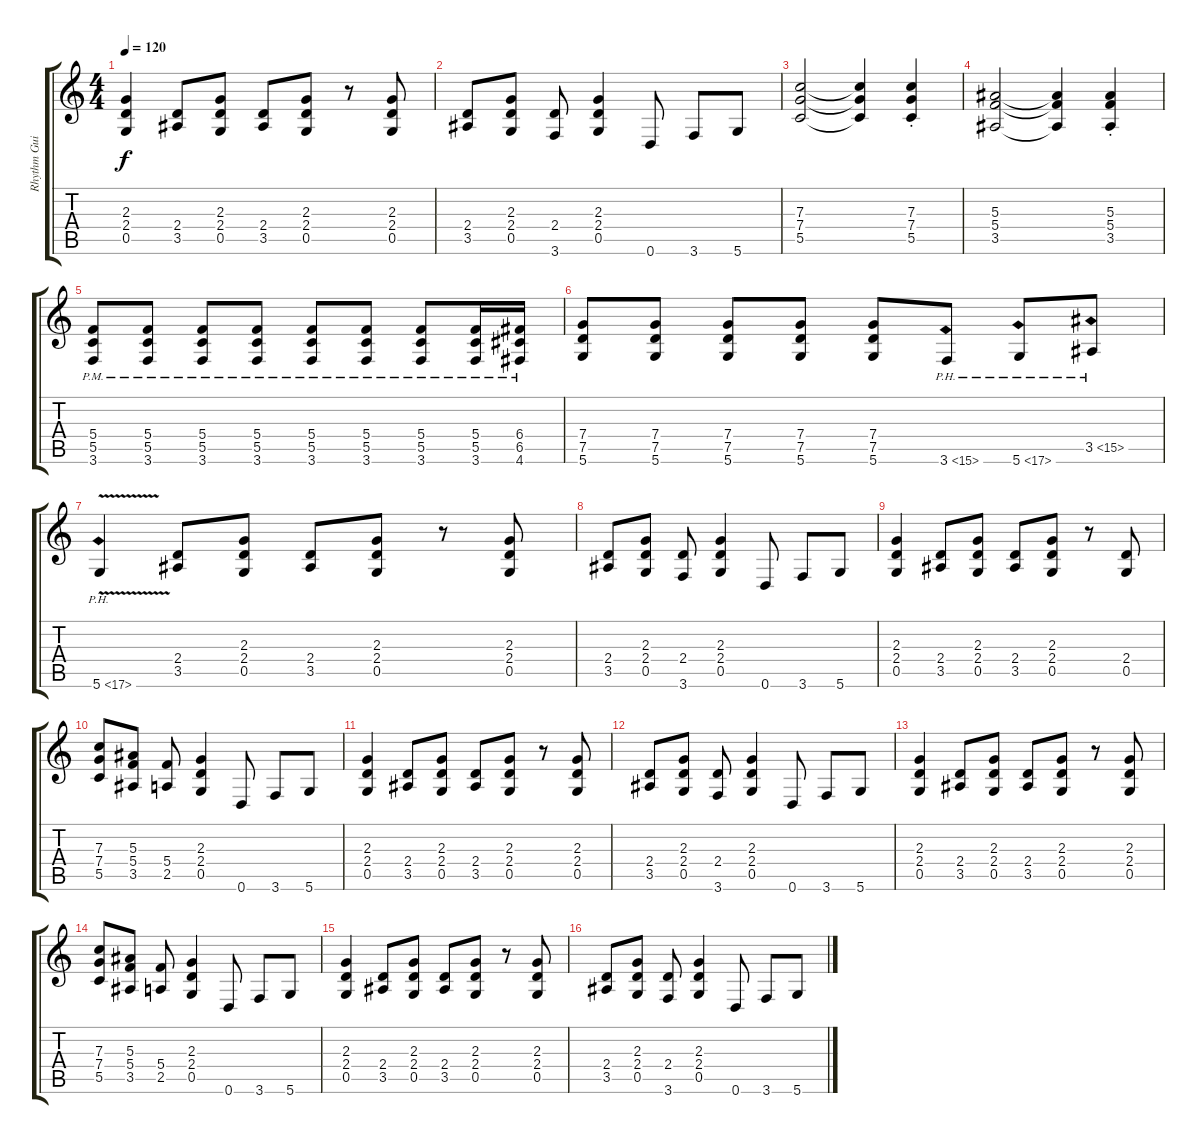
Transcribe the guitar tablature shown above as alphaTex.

\track ("Rhythm Guitar Right" "Rhythm Gui") {instrument overdrivenguitar}
\staff {score tabs}
\tuning (D4 A3 F3 C3 G2 D2) {hide}
\ts (4 4)
\tempo 120
\clef g2
\ks c
(2.3 2.4 0.5).4{dy f} (2.4 3.5).8 (2.3 2.4 0.5).8 (2.4 3.5).8 (2.3 2.4 0.5).8 r.8 (2.3 2.4 0.5).8 |
(2.4 3.5).8 (2.3 2.4 0.5).8 (2.4 3.6).8 (2.3 2.4 0.5).4 0.6.8 3.6.8 5.6.8 |
(7.3 7.4 5.5).2 (7.3{t} 7.4{t} 5.5{t}).4 (7.3{st} 7.4{st} 5.5{st}).4 |
(5.3 5.4 3.5).2 (5.3{t} 5.4{t} 3.5{t}).4 (5.3{st} 5.4{st} 3.5{st}).4 |
(5.4{pm} 5.5{pm} 3.6{pm}).8 (5.4{pm} 5.5{pm} 3.6{pm}).8 (5.4{pm} 5.5{pm} 3.6{pm}).8 (5.4{pm} 5.5{pm} 3.6{pm}).8 (5.4{pm} 5.5{pm} 3.6{pm}).8 (5.4{pm} 5.5{pm} 3.6{pm}).8 (5.4{pm} 5.5{pm} 3.6{pm}).8 (5.4{pm} 5.5{pm} 3.6{pm}).16 (6.4{pm} 6.5{pm} 4.6{pm}).16 |
(7.4 7.5 5.6).8 (7.4 7.5 5.6).8 (7.4 7.5 5.6).8 (7.4 7.5 5.6).8 (7.4 7.5 5.6).8 3.6{ph 12}.8 5.6{ph 12}.8 3.5{ph 12}.8 |
5.6{ph 12 v}.4 (2.4 3.5).8 (2.3 2.4 0.5).8 (2.4 3.5).8 (2.3 2.4 0.5).8 r.8 (2.3 2.4 0.5).8 |
(2.4 3.5).8 (2.3 2.4 0.5).8 (2.4 3.6).8 (2.3 2.4 0.5).4 0.6.8 3.6.8 5.6.8 |
(2.3 2.4 0.5).4 (2.4 3.5).8 (2.3 2.4 0.5).8 (2.4 3.5).8 (2.3 2.4 0.5).8 r.8 (2.4 0.5).8 |
(7.3 7.4 5.5).8 (5.3 5.4 3.5).8 (5.4 2.5).8 (2.3 2.4 0.5).4 0.6.8 3.6.8 5.6.8 |
(2.3 2.4 0.5).4 (2.4 3.5).8 (2.3 2.4 0.5).8 (2.4 3.5).8 (2.3 2.4 0.5).8 r.8 (2.3 2.4 0.5).8 |
(2.4 3.5).8 (2.3 2.4 0.5).8 (2.4 3.6).8 (2.3 2.4 0.5).4 0.6.8 3.6.8 5.6.8 |
(2.3 2.4 0.5).4 (2.4 3.5).8 (2.3 2.4 0.5).8 (2.4 3.5).8 (2.3 2.4 0.5).8 r.8 (2.3 2.4 0.5).8 |
(7.3 7.4 5.5).8 (5.3 5.4 3.5).8 (5.4 2.5).8 (2.3 2.4 0.5).4 0.6.8 3.6.8 5.6.8 |
(2.3 2.4 0.5).4 (2.4 3.5).8 (2.3 2.4 0.5).8 (2.4 3.5).8 (2.3 2.4 0.5).8 r.8 (2.3 2.4 0.5).8 |
(2.4 3.5).8 (2.3 2.4 0.5).8 (2.4 3.6).8 (2.3 2.4 0.5).4 0.6.8 3.6.8 5.6.8
